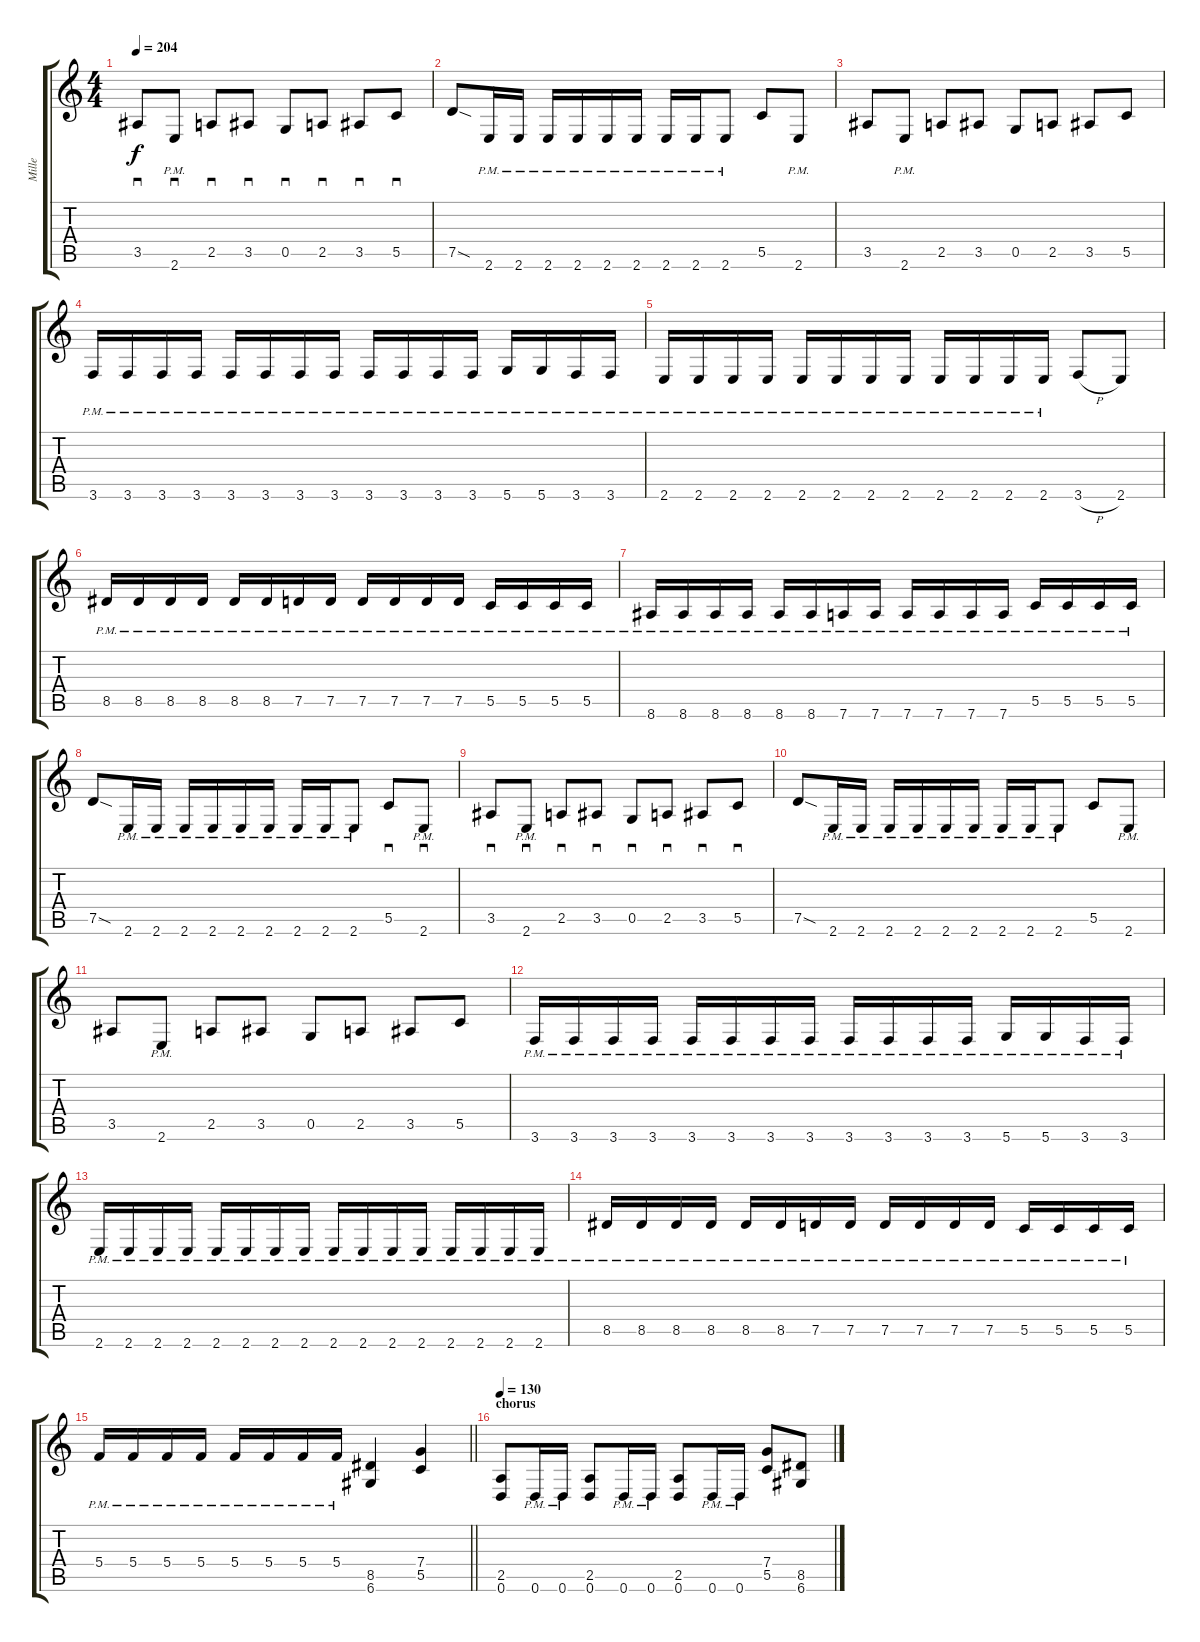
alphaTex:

\track ("Mille" "Mille") {instrument distortionguitar}
\staff {score tabs}
\tuning (D4 A3 F3 C3 G2 D2) {hide}
\ts (4 4)
\tempo 204
\clef g2
\ks c
3.5.8{sd dy f} 2.6{pm}.8{sd} 2.5.8{sd} 3.5.8{sd} 0.5.8{sd} 2.5.8{sd} 3.5.8{sd} 5.5.8{sd} |
7.5{sod}.8 2.6{pm}.16 2.6{pm}.16 2.6{pm}.16 2.6{pm}.16 2.6{pm}.16 2.6{pm}.16 2.6{pm}.16 2.6{pm}.16 2.6{pm}.8 5.5.8 2.6{pm}.8 |
3.5.8 2.6{pm}.8 2.5.8 3.5.8 0.5.8 2.5.8 3.5.8 5.5.8 |
3.6{pm}.16 3.6{pm}.16 3.6{pm}.16 3.6{pm}.16 3.6{pm}.16 3.6{pm}.16 3.6{pm}.16 3.6{pm}.16 3.6{pm}.16 3.6{pm}.16 3.6{pm}.16 3.6{pm}.16 5.6{pm}.16 5.6{pm}.16 3.6{pm}.16 3.6{pm}.16 |
2.6{pm}.16 2.6{pm}.16 2.6{pm}.16 2.6{pm}.16 2.6{pm}.16 2.6{pm}.16 2.6{pm}.16 2.6{pm}.16 2.6{pm}.16 2.6{pm}.16 2.6{pm}.16 2.6{pm}.16 3.6{h}.8 2.6.8 |
8.5{pm}.16 8.5{pm}.16 8.5{pm}.16 8.5{pm}.16 8.5{pm}.16 8.5{pm}.16 7.5{pm}.16 7.5{pm}.16 7.5{pm}.16 7.5{pm}.16 7.5{pm}.16 7.5{pm}.16 5.5{pm}.16 5.5{pm}.16 5.5{pm}.16 5.5{pm}.16 |
8.6{pm}.16 8.6{pm}.16 8.6{pm}.16 8.6{pm}.16 8.6{pm}.16 8.6{pm}.16 7.6{pm}.16 7.6{pm}.16 7.6{pm}.16 7.6{pm}.16 7.6{pm}.16 7.6{pm}.16 5.5{pm}.16 5.5{pm}.16 5.5{pm}.16 5.5{pm}.16 |
7.5{sod}.8 2.6{pm}.16 2.6{pm}.16 2.6{pm}.16 2.6{pm}.16 2.6{pm}.16 2.6{pm}.16 2.6{pm}.16 2.6{pm}.16 2.6{pm}.8 5.5.8{sd} 2.6{pm}.8{sd} |
3.5.8{sd} 2.6{pm}.8{sd} 2.5.8{sd} 3.5.8{sd} 0.5.8{sd} 2.5.8{sd} 3.5.8{sd} 5.5.8{sd} |
7.5{sod}.8 2.6{pm}.16 2.6{pm}.16 2.6{pm}.16 2.6{pm}.16 2.6{pm}.16 2.6{pm}.16 2.6{pm}.16 2.6{pm}.16 2.6{pm}.8 5.5.8 2.6{pm}.8 |
3.5.8 2.6{pm}.8 2.5.8 3.5.8 0.5.8 2.5.8 3.5.8 5.5.8 |
3.6{pm}.16 3.6{pm}.16 3.6{pm}.16 3.6{pm}.16 3.6{pm}.16 3.6{pm}.16 3.6{pm}.16 3.6{pm}.16 3.6{pm}.16 3.6{pm}.16 3.6{pm}.16 3.6{pm}.16 5.6{pm}.16 5.6{pm}.16 3.6{pm}.16 3.6{pm}.16 |
2.6{pm}.16 2.6{pm}.16 2.6{pm}.16 2.6{pm}.16 2.6{pm}.16 2.6{pm}.16 2.6{pm}.16 2.6{pm}.16 2.6{pm}.16 2.6{pm}.16 2.6{pm}.16 2.6{pm}.16 2.6{pm}.16 2.6{pm}.16 2.6{pm}.16 2.6{pm}.16 |
8.5{pm}.16 8.5{pm}.16 8.5{pm}.16 8.5{pm}.16 8.5{pm}.16 8.5{pm}.16 7.5{pm}.16 7.5{pm}.16 7.5{pm}.16 7.5{pm}.16 7.5{pm}.16 7.5{pm}.16 5.5{pm}.16 5.5{pm}.16 5.5{pm}.16 5.5{pm}.16 |
\barLineRight lightlight
5.4{pm}.16 5.4{pm}.16 5.4{pm}.16 5.4{pm}.16 5.4{pm}.16 5.4{pm}.16 5.4{pm}.16 5.4{pm}.16 (8.5 6.6).4 (7.4 5.5).4 |
\section ("" "chorus")
\tempo 130
(2.5 0.6).8 0.6{pm}.16 0.6{pm}.16 (2.5 0.6).8 0.6{pm}.16 0.6{pm}.16 (2.5 0.6).8 0.6{pm}.16 0.6{pm}.16 (7.4 5.5).8 (8.5 6.6).8
